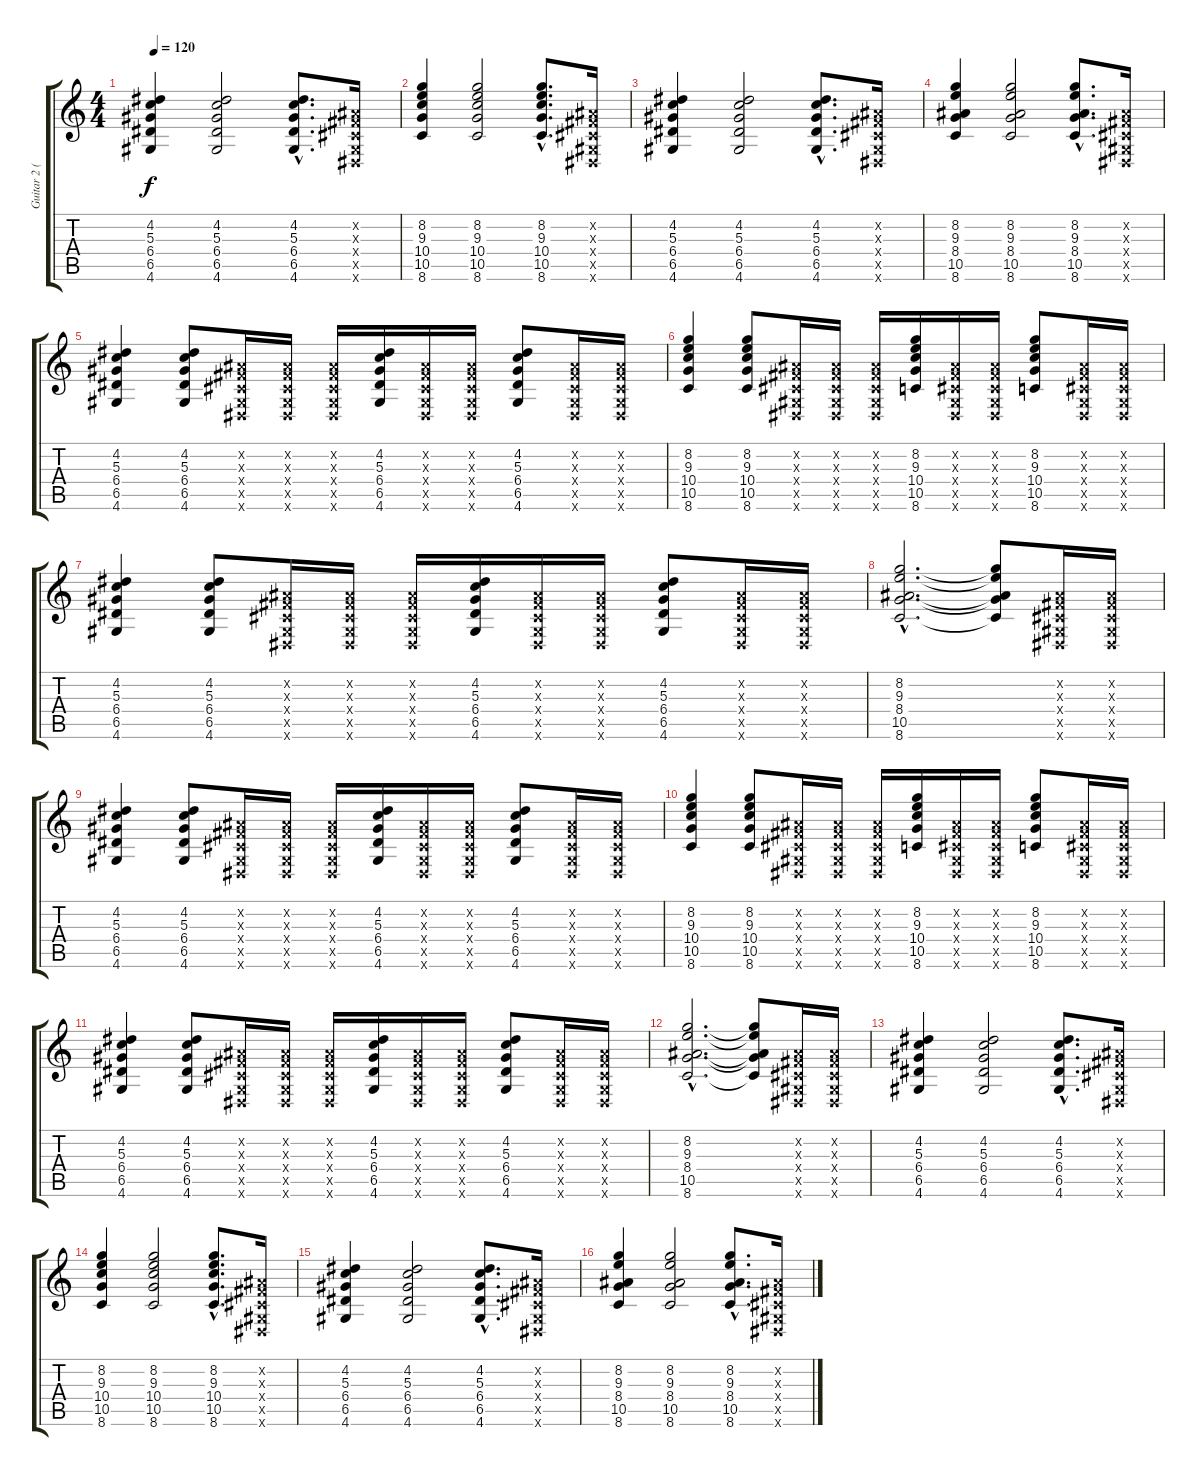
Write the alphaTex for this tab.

\track ("Guitar 2 (wah)" "Guitar 2 (") {instrument overdrivenguitar}
\staff {score tabs}
\tuning (E4 B3 G3 D3 A2 E2) {hide}
\ts (4 4)
\tempo 120
\clef g2
\ks c
(4.2 5.3 6.4 6.5 4.6).4{dy f} (4.2 5.3 6.4 6.5 4.6).2 (4.2{hac} 5.3{hac} 6.4{hac} 6.5{hac} 4.6{hac}).8{d} (-1.2{x} -1.3{x} -1.4{x} -1.5{x} -1.6{x}).16 |
(8.2 9.3 10.4 10.5 8.6).4 (8.2 9.3 10.4 10.5 8.6).2 (8.2{hac} 9.3{hac} 10.4{hac} 10.5{hac} 8.6{hac}).8{d} (-1.2{x} -1.3{x} -1.4{x} -1.5{x} -1.6{x}).16 |
(4.2 5.3 6.4 6.5 4.6).4 (4.2 5.3 6.4 6.5 4.6).2 (4.2{hac} 5.3{hac} 6.4{hac} 6.5{hac} 4.6{hac}).8{d} (-1.2{x} -1.3{x} -1.4{x} -1.5{x} -1.6{x}).16 |
(8.2 9.3 8.4 10.5 8.6).4 (8.2 9.3 8.4 10.5 8.6).2 (8.2{hac} 9.3{hac} 8.4{hac} 10.5{hac} 8.6{hac}).8{d} (-1.2{x} -1.3{x} -1.4{x} -1.5{x} -1.6{x}).16 |
(4.2 5.3 6.4 6.5 4.6).4 (4.2 5.3 6.4 6.5 4.6).8 (-1.2{x} -1.3{x} -1.4{x} -1.5{x} -1.6{x}).16 (-1.2{x} -1.3{x} -1.4{x} -1.5{x} -1.6{x}).16 (-1.2{x} -1.3{x} -1.4{x} -1.5{x} -1.6{x}).16 (4.2 5.3 6.4 6.5 4.6).16 (-1.2{x} -1.3{x} -1.4{x} -1.5{x} -1.6{x}).16 (-1.2{x} -1.3{x} -1.4{x} -1.5{x} -1.6{x}).16 (4.2 5.3 6.4 6.5 4.6).8 (-1.2{x} -1.3{x} -1.4{x} -1.5{x} -1.6{x}).16 (-1.2{x} -1.3{x} -1.4{x} -1.5{x} -1.6{x}).16 |
(8.2 9.3 10.4 10.5 8.6).4 (8.2 9.3 10.4 10.5 8.6).8 (-1.2{x} -1.3{x} -1.4{x} -1.5{x} -1.6{x}).16 (-1.2{x} -1.3{x} -1.4{x} -1.5{x} -1.6{x}).16 (-1.2{x} -1.3{x} -1.4{x} -1.5{x} -1.6{x}).16 (8.2 9.3 10.4 10.5 8.6).16 (-1.2{x} -1.3{x} -1.4{x} -1.5{x} -1.6{x}).16 (-1.2{x} -1.3{x} -1.4{x} -1.5{x} -1.6{x}).16 (8.2 9.3 10.4 10.5 8.6).8 (-1.2{x} -1.3{x} -1.4{x} -1.5{x} -1.6{x}).16 (-1.2{x} -1.3{x} -1.4{x} -1.5{x} -1.6{x}).16 |
(4.2 5.3 6.4 6.5 4.6).4 (4.2 5.3 6.4 6.5 4.6).8 (-1.2{x} -1.3{x} -1.4{x} -1.5{x} -1.6{x}).16 (-1.2{x} -1.3{x} -1.4{x} -1.5{x} -1.6{x}).16 (-1.2{x} -1.3{x} -1.4{x} -1.5{x} -1.6{x}).16 (4.2 5.3 6.4 6.5 4.6).16 (-1.2{x} -1.3{x} -1.4{x} -1.5{x} -1.6{x}).16 (-1.2{x} -1.3{x} -1.4{x} -1.5{x} -1.6{x}).16 (4.2 5.3 6.4 6.5 4.6).8 (-1.2{x} -1.3{x} -1.4{x} -1.5{x} -1.6{x}).16 (-1.2{x} -1.3{x} -1.4{x} -1.5{x} -1.6{x}).16 |
(8.2{hac} 9.3{hac} 8.4{hac} 10.5{hac} 8.6{hac}).2{d} (8.2{t} 9.3{t} 8.4{t} 10.5{t} 8.6{t}).8 (-1.2{x} -1.3{x} -1.4{x} -1.5{x} -1.6{x}).16 (-1.2{x} -1.3{x} -1.4{x} -1.5{x} -1.6{x}).16 |
(4.2 5.3 6.4 6.5 4.6).4 (4.2 5.3 6.4 6.5 4.6).8 (-1.2{x} -1.3{x} -1.4{x} -1.5{x} -1.6{x}).16 (-1.2{x} -1.3{x} -1.4{x} -1.5{x} -1.6{x}).16 (-1.2{x} -1.3{x} -1.4{x} -1.5{x} -1.6{x}).16 (4.2 5.3 6.4 6.5 4.6).16 (-1.2{x} -1.3{x} -1.4{x} -1.5{x} -1.6{x}).16 (-1.2{x} -1.3{x} -1.4{x} -1.5{x} -1.6{x}).16 (4.2 5.3 6.4 6.5 4.6).8 (-1.2{x} -1.3{x} -1.4{x} -1.5{x} -1.6{x}).16 (-1.2{x} -1.3{x} -1.4{x} -1.5{x} -1.6{x}).16 |
(8.2 9.3 10.4 10.5 8.6).4 (8.2 9.3 10.4 10.5 8.6).8 (-1.2{x} -1.3{x} -1.4{x} -1.5{x} -1.6{x}).16 (-1.2{x} -1.3{x} -1.4{x} -1.5{x} -1.6{x}).16 (-1.2{x} -1.3{x} -1.4{x} -1.5{x} -1.6{x}).16 (8.2 9.3 10.4 10.5 8.6).16 (-1.2{x} -1.3{x} -1.4{x} -1.5{x} -1.6{x}).16 (-1.2{x} -1.3{x} -1.4{x} -1.5{x} -1.6{x}).16 (8.2 9.3 10.4 10.5 8.6).8 (-1.2{x} -1.3{x} -1.4{x} -1.5{x} -1.6{x}).16 (-1.2{x} -1.3{x} -1.4{x} -1.5{x} -1.6{x}).16 |
(4.2 5.3 6.4 6.5 4.6).4 (4.2 5.3 6.4 6.5 4.6).8 (-1.2{x} -1.3{x} -1.4{x} -1.5{x} -1.6{x}).16 (-1.2{x} -1.3{x} -1.4{x} -1.5{x} -1.6{x}).16 (-1.2{x} -1.3{x} -1.4{x} -1.5{x} -1.6{x}).16 (4.2 5.3 6.4 6.5 4.6).16 (-1.2{x} -1.3{x} -1.4{x} -1.5{x} -1.6{x}).16 (-1.2{x} -1.3{x} -1.4{x} -1.5{x} -1.6{x}).16 (4.2 5.3 6.4 6.5 4.6).8 (-1.2{x} -1.3{x} -1.4{x} -1.5{x} -1.6{x}).16 (-1.2{x} -1.3{x} -1.4{x} -1.5{x} -1.6{x}).16 |
(8.2{hac} 9.3{hac} 8.4{hac} 10.5{hac} 8.6{hac}).2{d} (8.2{t} 9.3{t} 8.4{t} 10.5{t} 8.6{t}).8 (-1.2{x} -1.3{x} -1.4{x} -1.5{x} -1.6{x}).16 (-1.2{x} -1.3{x} -1.4{x} -1.5{x} -1.6{x}).16 |
(4.2 5.3 6.4 6.5 4.6).4 (4.2 5.3 6.4 6.5 4.6).2 (4.2{hac} 5.3{hac} 6.4{hac} 6.5{hac} 4.6{hac}).8{d} (-1.2{x} -1.3{x} -1.4{x} -1.5{x} -1.6{x}).16 |
(8.2 9.3 10.4 10.5 8.6).4 (8.2 9.3 10.4 10.5 8.6).2 (8.2{hac} 9.3{hac} 10.4{hac} 10.5{hac} 8.6{hac}).8{d} (-1.2{x} -1.3{x} -1.4{x} -1.5{x} -1.6{x}).16 |
(4.2 5.3 6.4 6.5 4.6).4 (4.2 5.3 6.4 6.5 4.6).2 (4.2{hac} 5.3{hac} 6.4{hac} 6.5{hac} 4.6{hac}).8{d} (-1.2{x} -1.3{x} -1.4{x} -1.5{x} -1.6{x}).16 |
(8.2 9.3 8.4 10.5 8.6).4 (8.2 9.3 8.4 10.5 8.6).2 (8.2{hac} 9.3{hac} 8.4{hac} 10.5{hac} 8.6{hac}).8{d} (-1.2{x} -1.3{x} -1.4{x} -1.5{x} -1.6{x}).16
